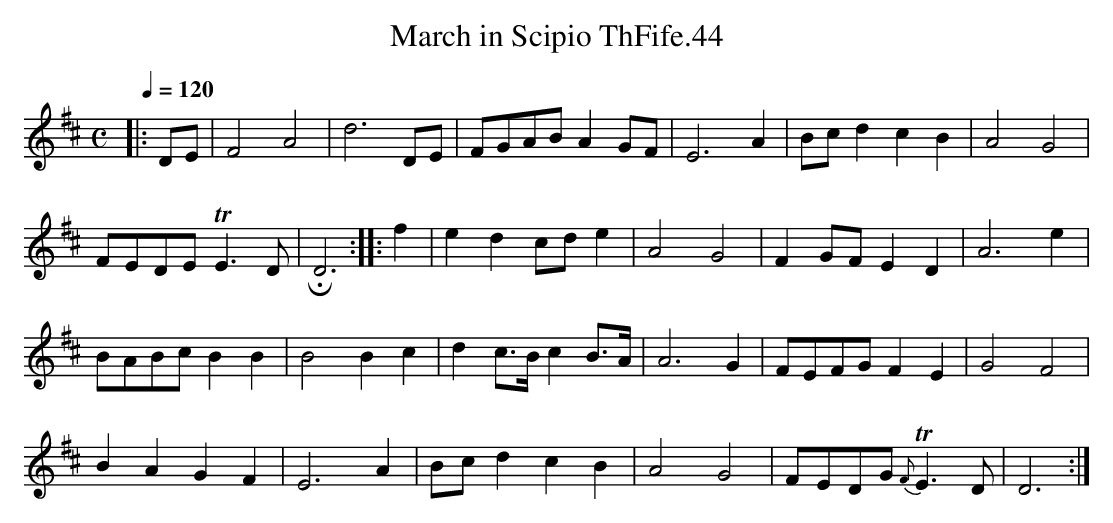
X:1
T:March in Scipio ThFife.44
M:C
L:1/8
Q:1/4=120
K:D
|: DE | F4 A4 | d6 DE | FGAB A2 GF | E6 A2 | Bc d2 c2 B2 | A4 G4 |
FEDE !trill!E3 D | !invertedfermata!D6 :||: f2 | e2 d2 cd e2 | A4 G4 | F2 GF E2 D2 | A6 e2 |
BABc B2 B2 | B4 B2 c2 | d2 c>B c2 B>A | A6 G2 | FEFG F2 E2 | G4 F4 |
B2 A2 G2 F2 | E6 A2 | Bc d2 c2 B2 | A4 G4 | FEDG {F}!trill!E3 D | D6 :|
